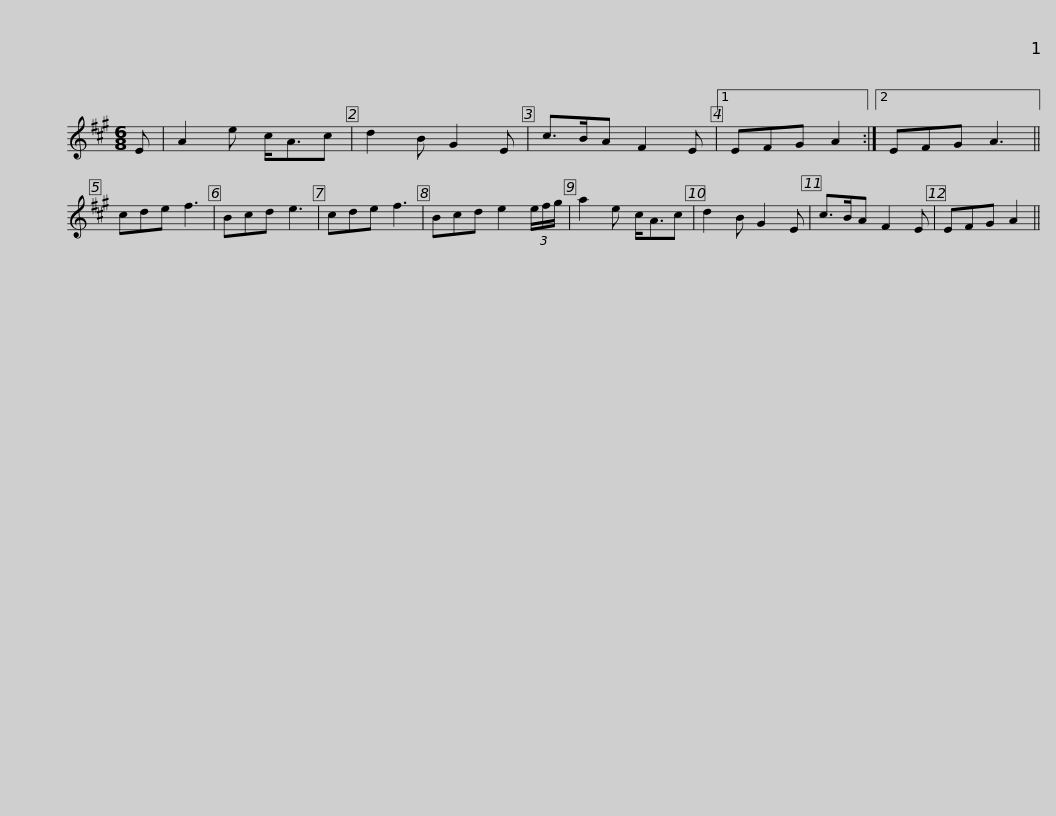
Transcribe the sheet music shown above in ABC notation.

X:1
L:1/8
M:6/8
I:linebreak $
K:A
V:1 treble
V:1
 E | A2 e c<Ac | d2 B G2 E | c>BA F2 E |1 EFG A2 :|2 %5
 EFG A3 || cde f3 | Bcd e3 | cde f3 |$ Bcd e2 (3e/f/g/ | %10
 a2 e c<Ac | d2 B G2 E | c>BA F2 E | EFG A2 || %14
